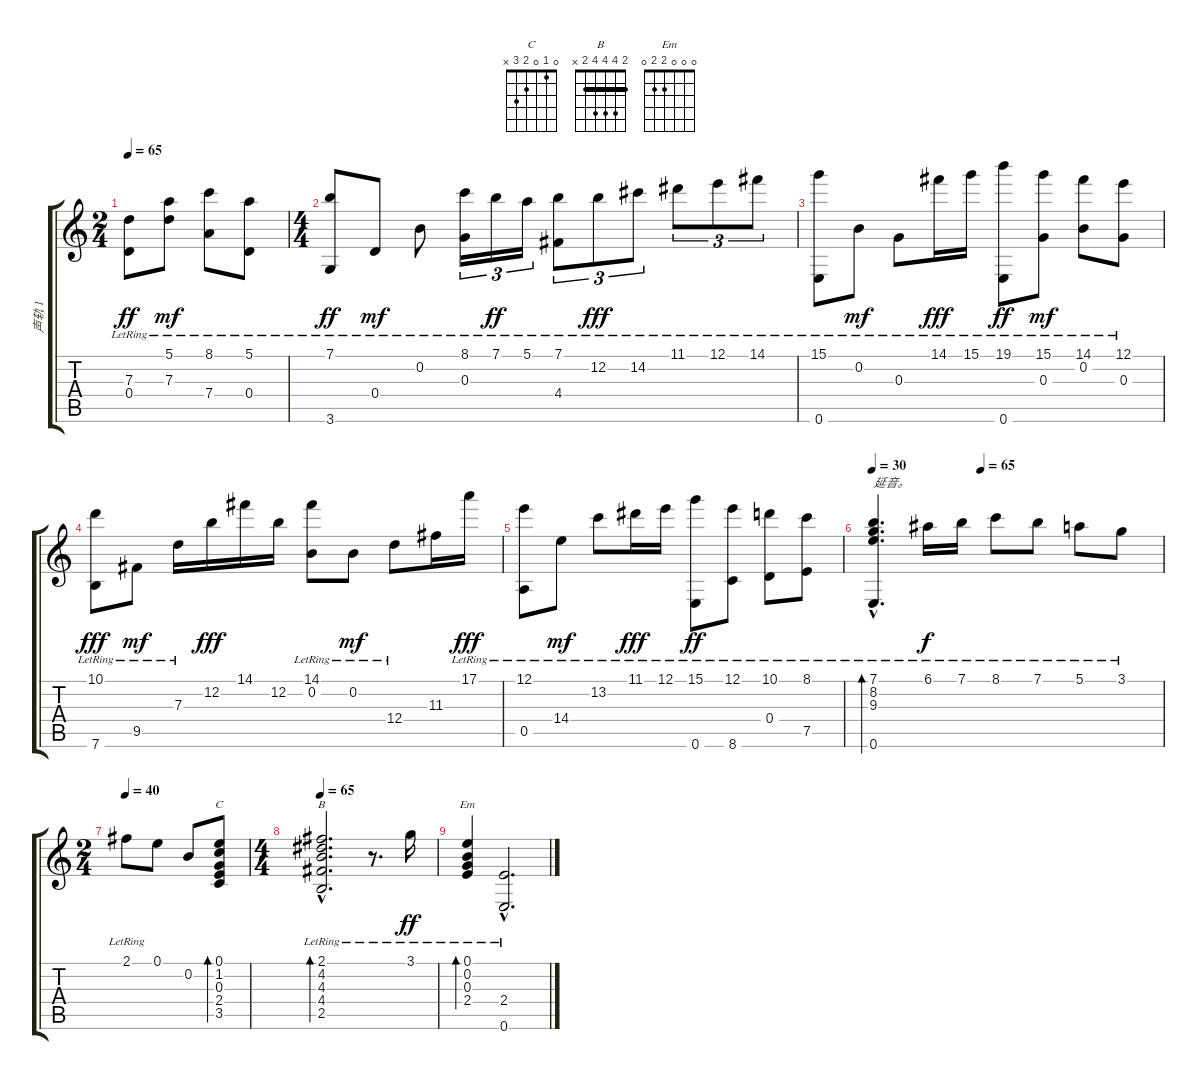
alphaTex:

\track ("声轨 1" "声轨 1") {instrument acousticguitarnylon}
\staff {score tabs}
\tuning (E4 B3 G3 D3 A2 E2) {hide}
\chord ("C" 0 1 0 2 3 x)
\chord ("B" 2 4 4 4 2 x) {barre 2}
\chord ("Em" 0 0 0 2 2 0)
\ts (2 4)
\tempo 65
\clef g2
\ks c
(7.3 0.4{lr}).8{dy ff} (5.1{lr} 7.3{lr}).8{dy mf} (8.1{lr} 7.4{lr}).8 (5.1{lr} 0.4).8 |
\ts (4 4)
(7.1{lr} 3.6{lr}).8{dy ff} 0.4{lr}.8{dy mf} 0.2{lr}.8 (8.1{lr} 0.3{lr}).16{tu (3 2)} 7.1{lr}.16{tu (3 2) dy ff} 5.1{lr}.16{tu (3 2)} (7.1{lr} 4.4{lr}).8{tu (3 2) volume 16} 12.2{lr}.8{tu (3 2) dy fff} 14.2{lr}.8{tu (3 2)} 11.1{lr}.8{tu (3 2)} 12.1{lr}.8{tu (3 2)} 14.1{lr}.8{tu (3 2)} |
(15.1{lr} 0.6{lr}).8 0.2{lr}.8{dy mf} 0.3{lr}.8 14.1{lr}.16{dy fff} 15.1{lr}.16 (19.1{lr} 0.6{lr}).8{dy ff} (15.1{lr} 0.3{lr}).8{dy mf} (14.1{lr} 0.2{lr}).8 (12.1{lr} 0.3).8 |
(10.1{lr} 7.6{lr}).8{dy fff} 9.5{lr}.8{dy mf} 7.3{lr}.16 12.2.16{dy fff} 14.1.16 12.2.16 (14.1{lr} 0.2{lr}).8 0.2{lr}.8{dy mf} 12.4{lr}.8 11.3.16 17.1{lr}.16{dy fff} |
(12.1{lr} 0.5{lr}).8 14.4{lr}.8{dy mf} 13.2{lr}.8 11.1{lr}.16{dy fff} 12.1{lr}.16 (15.1{lr} 0.6{lr}).8{dy ff} (12.1{lr} 8.6{lr}).8 (10.1{lr} 0.4{lr}).8 (8.1{lr} 7.5).8 |
\tempo 30
\tempo (65 0.375)
(7.1{hac lr} 8.2{hac lr} 9.3{hac lr} 0.6{hac lr}).4{d bd 240 txt "延音。" volume 12} 6.1{lr}.16{dy f} 7.1{lr}.16 8.1{lr}.8{volume 10} 7.1{lr}.8 5.1{lr}.8 3.1{lr}.8 |
\ts (2 4)
\tempo 40
2.1{lr}.8 0.1.8 0.2.8 (0.1 1.2 0.3 2.4 3.5).8{bd 240 ch "C"} |
\ts (4 4)
\tempo 65
(2.1{hac lr} 4.2{hac lr} 4.3{hac lr} 4.4{hac lr} 2.5{hac lr}).2{d bd 240 ch "B"} r.8{d} 3.1{lr}.16{dy ff} |
(0.1{lr} 0.2{lr} 0.3{lr} 2.4{lr}).4{bd 120 ch "Em"} (2.4{hac lr} 0.6{hac lr}).2{d}
